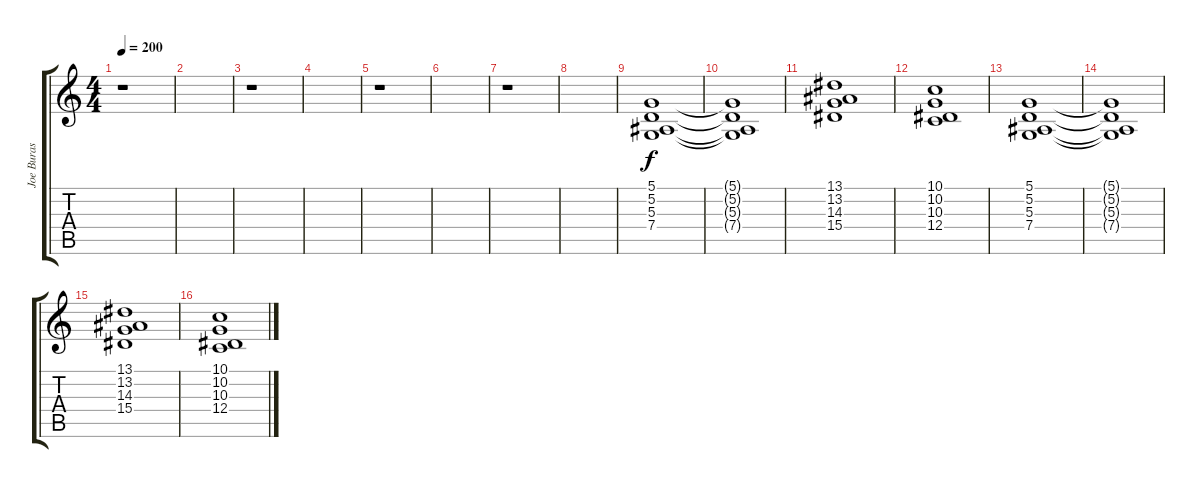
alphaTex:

\track ("Joe Buras - keyboard" "Joe Buras ") {instrument stringensemble2}
\staff {score tabs}
\tuning (D4 A3 F3 C3 G2 D2) {hide}
\ts (4 4)
\tempo 200
\clef g2
\ks c
r.1{dy f instrument stringensemble2} |
|
r.1 |
|
r.1 |
|
r.1 |
|
(5.1 5.2 5.3 7.4).1 |
(5.1{t} 5.2{t} 5.3{t} 7.4{t}).1 |
(13.1 13.2 14.3 15.4).1 |
(10.1 10.2 10.3 12.4).1 |
(5.1 5.2 5.3 7.4).1 |
(5.1{t} 5.2{t} 5.3{t} 7.4{t}).1 |
(13.1 13.2 14.3 15.4).1 |
(10.1 10.2 10.3 12.4).1
